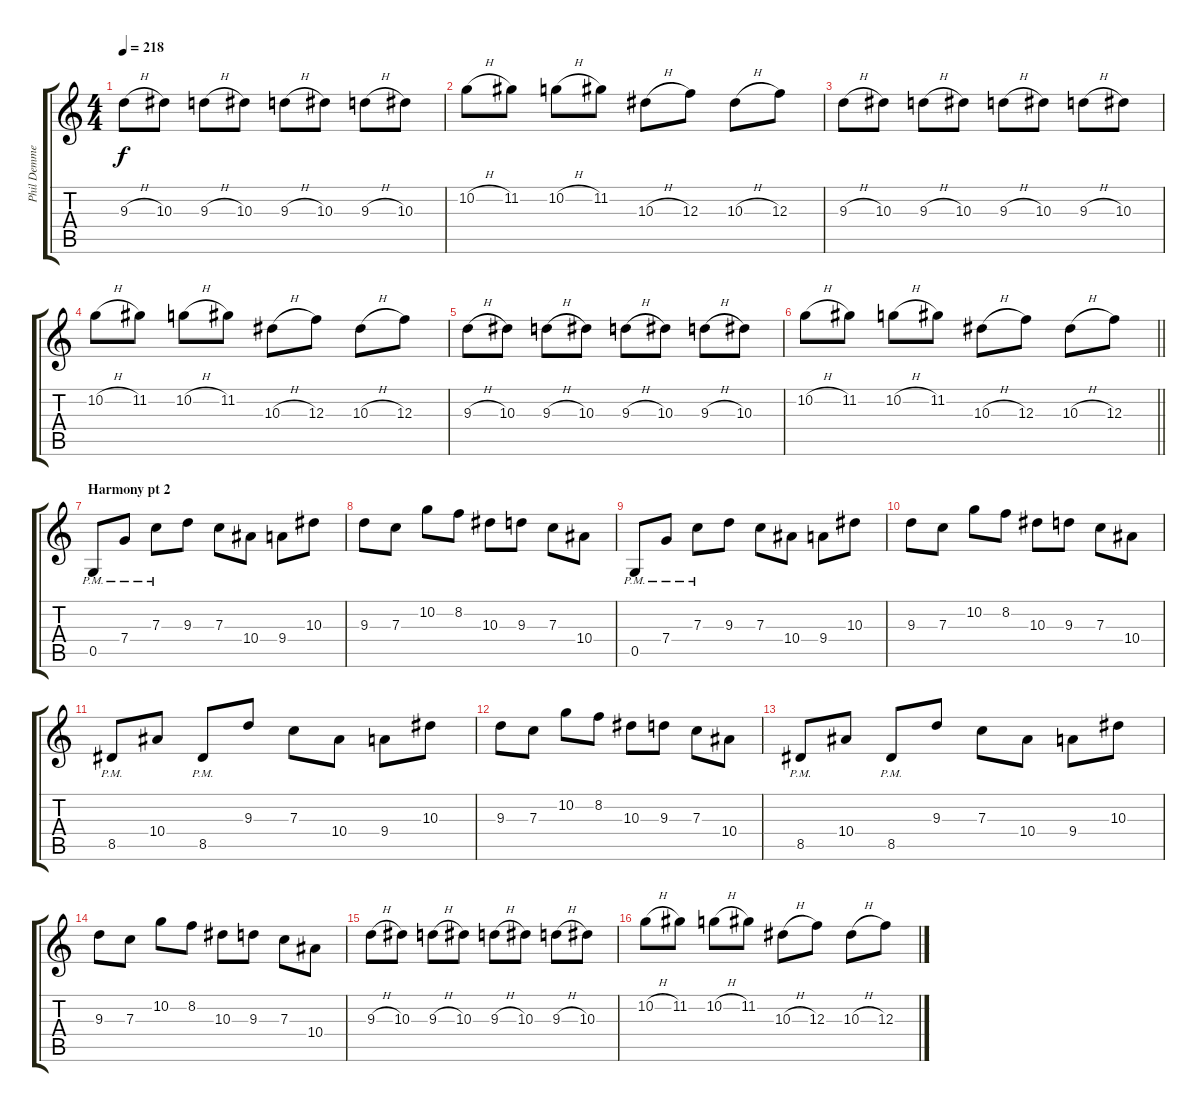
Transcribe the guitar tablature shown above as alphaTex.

\track ("Phil Demmel" "Phil Demme") {instrument distortionguitar}
\staff {score tabs}
\tuning (D4 A3 F3 C3 G2 D2) {hide}
\ts (4 4)
\tempo 218
\clef g2
\ks c
9.3{h}.8{dy f} 10.3.8 9.3{h}.8 10.3.8 9.3{h}.8 10.3.8 9.3{h}.8 10.3.8 |
10.2{h}.8 11.2.8 10.2{h}.8 11.2.8 10.3{h}.8 12.3.8 10.3{h}.8 12.3.8 |
9.3{h}.8 10.3.8 9.3{h}.8 10.3.8 9.3{h}.8 10.3.8 9.3{h}.8 10.3.8 |
10.2{h}.8 11.2.8 10.2{h}.8 11.2.8 10.3{h}.8 12.3.8 10.3{h}.8 12.3.8 |
9.3{h}.8 10.3.8 9.3{h}.8 10.3.8 9.3{h}.8 10.3.8 9.3{h}.8 10.3.8 |
\barLineRight lightlight
10.2{h}.8 11.2.8 10.2{h}.8 11.2.8 10.3{h}.8 12.3.8 10.3{h}.8 12.3.8 |
\section ("" "Harmony pt 2")
0.5{pm}.8 7.4{pm}.8 7.3{pm}.8 9.3.8 7.3.8 10.4.8 9.4.8 10.3.8 |
9.3.8 7.3.8 10.2.8 8.2.8 10.3.8 9.3.8 7.3.8 10.4.8 |
0.5{pm}.8 7.4{pm}.8 7.3{pm}.8 9.3.8 7.3.8 10.4.8 9.4.8 10.3.8 |
9.3.8 7.3.8 10.2.8 8.2.8 10.3.8 9.3.8 7.3.8 10.4.8 |
8.5{pm}.8 10.4.8 8.5{pm}.8 9.3.8 7.3.8 10.4.8 9.4.8 10.3.8 |
9.3.8 7.3.8 10.2.8 8.2.8 10.3.8 9.3.8 7.3.8 10.4.8 |
8.5{pm}.8 10.4.8 8.5{pm}.8 9.3.8 7.3.8 10.4.8 9.4.8 10.3.8 |
9.3.8 7.3.8 10.2.8 8.2.8 10.3.8 9.3.8 7.3.8 10.4.8 |
9.3{h}.8 10.3.8 9.3{h}.8 10.3.8 9.3{h}.8 10.3.8 9.3{h}.8 10.3.8 |
10.2{h}.8 11.2.8 10.2{h}.8 11.2.8 10.3{h}.8 12.3.8 10.3{h}.8 12.3.8
